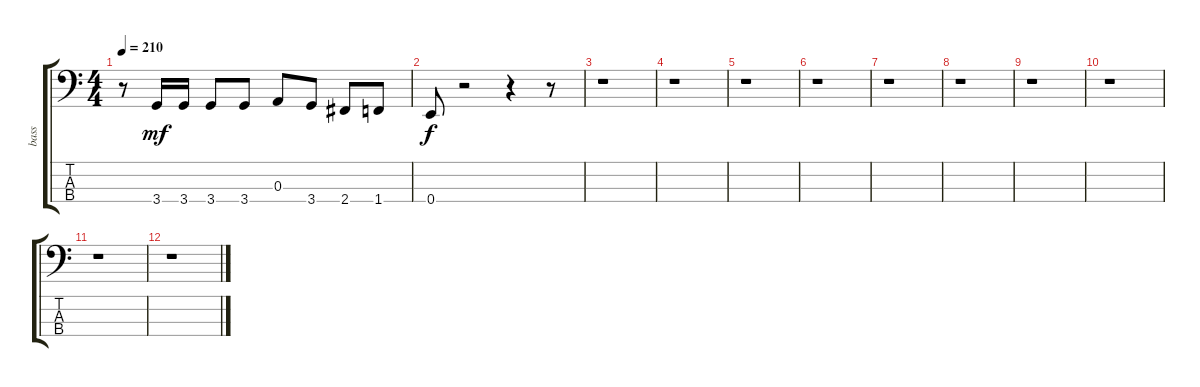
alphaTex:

\track ("bass" "bass") {instrument electricbassfinger}
\staff {score tabs}
\tuning (G2 D2 A1 E1) {hide}
\ts (4 4)
\tempo 210
\clef f4
\ks c
r.8{dy f} 3.4.16{dy mf} 3.4.16 3.4.8 3.4.8 0.3.8 3.4.8 2.4.8 1.4.8 |
0.4.8{dy f} r.2 r.4 r.8 |
r.1 |
r.1 |
r.1 |
r.1 |
r.1 |
r.1 |
r.1 |
r.1 |
r.1 |
r.1
